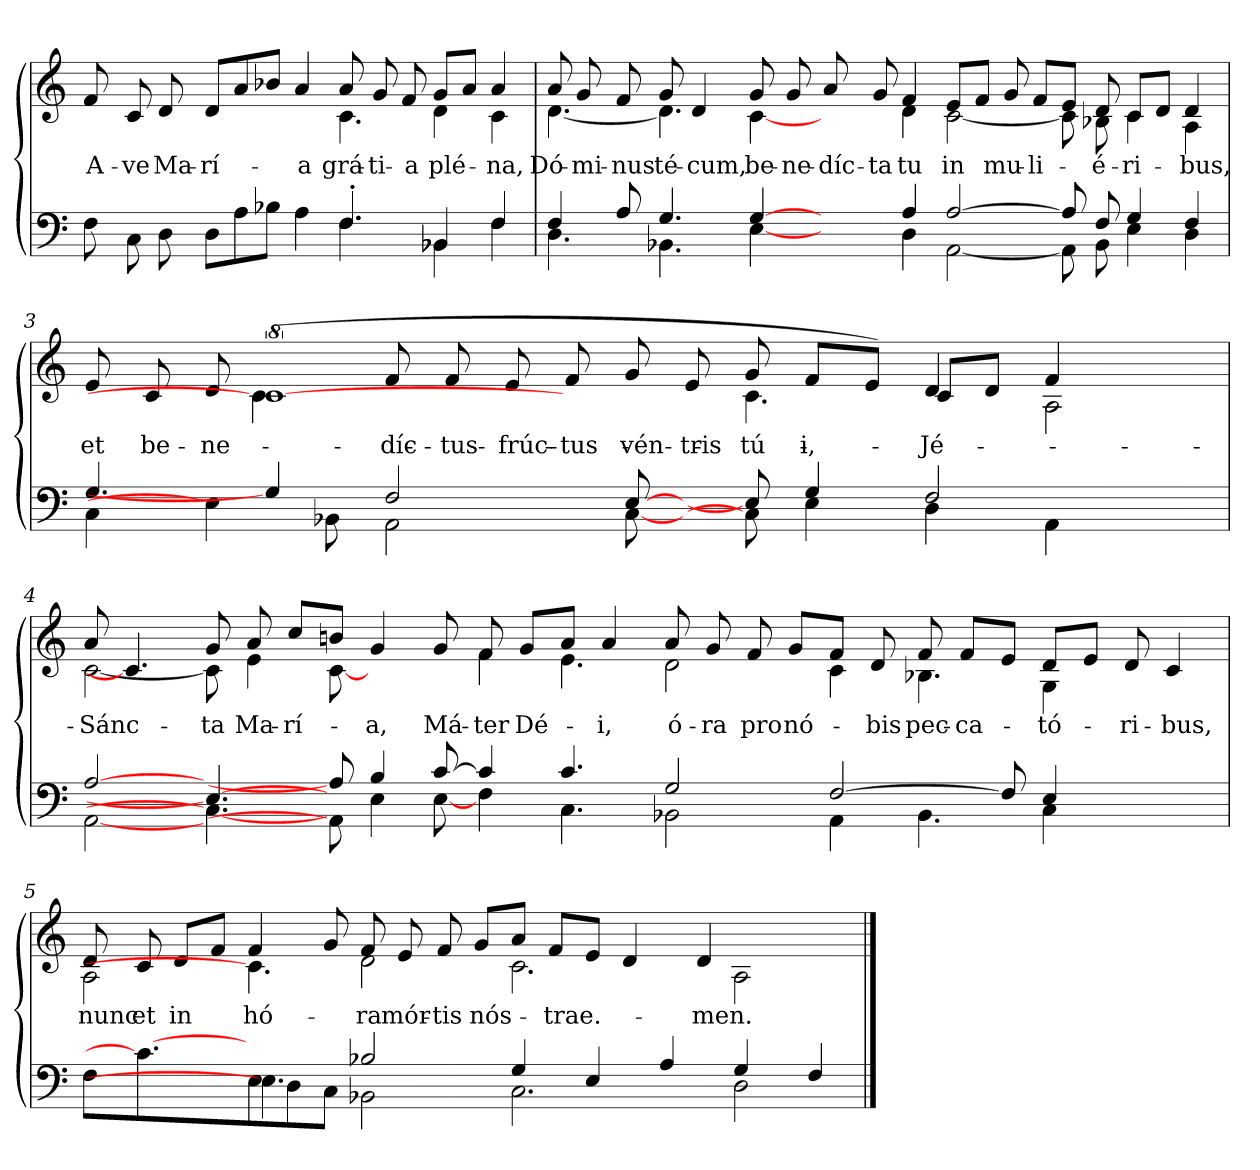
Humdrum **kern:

**kern	**kern	**text
*part1	*part1	*part1
*staff2	*staff1	*staff1
*clefF4	*clefG2	*
*k[]	*k[]	*
*C:	*C:	*
=1	=1	=1
*^	*	*
!	!	!	!LO:LY:b
*	*	*^	*
1ryy	8F\	8f/	1ryy	A-
!	!	!	!	!LO:LY:b
.	8C\	8c/	.	-ve
!	!	!	!	!LO:LY:b
.	8D\	8d/	.	Ma-
!	!	!	!	!LO:LY:b
.	8D\L	8d/L	.	-rí-
.	8A\	8a/	.	.
.	8B-X\J	8b-X/J	.	.
!	!	!	!	!LO:LY:b
.	4A\	4a/	.	-a
!	!	!	!	!LO:LY:b
4.F'>/	4.F\	8a/	4.c\	grá-
!	!	!	!	!LO:LY:b
.	.	8g/	.	-ti-
!	!	!	!	!LO:LY:b
.	.	8f/	.	-a
!	!	!	!	!LO:LY:b
4BB-X/	4BB-\	8g/L	4d\	plé-
.	.	8a/J	.	.
!	!	!	!	!LO:LY:b
4F/	4F\	4a/	4c\	-na,
!!LO:LB:g=z	!!
=2	=2	=2	=2	=2
!	!	!	!	!LO:LY:b
4F/	4.D\	8a/	[<4.d\	Dó-
!	!	!	!	!LO:LY:b
.	.	8g/	.	-mi-
!	!	!	!	!LO:LY:b
8A/	.	8f/	.	-nus
!	!	!	!	!LO:LY:b
4.G/	4.BB-X\	8g/	4.d\]	té-
!	!	!	!	!LO:LY:b
.	.	4d/	.	-cum,
!	!	!	!	!LO:LY:b
[4G/	[4E\	8g/	[4c\	be-
!	!	!	!	!LO:LY:b
.	.	8g/	.	-ne-
!	!	!	!	!LO:LY:b
4ryy	4ryy	8a/	4ryy	-díc-
!	!	!	!	!LO:LY:b
.	.	8g/	.	-ta
!	!	!	!	!LO:LY:b
4A/	4D\	4f/	4d\	tu
!	!	!	!	!LO:LY:b
[>2A/	[<2AA\	8e/L	[<2c\	in
.	.	8f/J	.	.
!	!	!	!	!LO:LY:b
.	.	8g/	.	mu-
!	!	!	!	!LO:LY:b
.	.	8f/L	.	-li-
8A/]	8AA\]	8e/J	8c\]	.
!	!	!	!	!LO:LY:b
8F/	8BB-\	8d/	8B-X\	-é-
!	!	!	!	!LO:LY:b
4G/	4E\	8c/L	4c\	-ri-
.	.	8d/J	.	.
!	!	!	!	!LO:LY:b
4F/	4D\	4d/	4A\	-bus,
!!LO:LB:g=z	!!
=3	=3	=3	=3	=3
!	!	!	!	!LO:LY:b
4.G/	4C\	8e/	4.ryy	et
!	!	!	!	!LO:LY:b
.	.	8c/	.	be-
!	!	!	!	!LO:LY:b
.	4E\]	8d/	.	-ne-
4G/]	.	(<[8%5c	4c\]	.
.	8BB-X\	.	.	.
!	!	!	!	!LO:LY:b
2F/	2AA\	.	8f/	díc-
!	!	!	!	!LO:LY:b
.	.	.	8f/	-tus
!	!	!	!	!LO:LY:b
.	.	.	8e/	frúc-
!	!	!	!	!LO:LY:b
.	.	4.ryy	8f/	-tus
!	!	!	!	!LO:LY:b
[>8E/	[<8C\	.	8g/	vén-
!	!	!	!	!LO:LY:b
8ryy	8ryy	.	8e/	-tris
!	!	!	!	!LO:LY:b
8E/]	8C\]	4.c\	8g/	tú-
!	!	!	!	!LO:LY:b
4G/	4E\	.	8f/L	-i,
.	.	.	8e/J)	.
!	!	!	!	!LO:LY:b
!	!	!	!	!LO:LY:b
2F/	4D\	4d/	8c/L	Jé-
.	.	.	8d/J	.
.	4AA\	4f/	2A\	.
4ryy	4ryy	4ryy	.	.
!!LO:LB:g=z	!!
=4	=4	=4	=4	=4
!	!	!	!	!LO:LY:b
[>2A/	[<2AA\	8a/	[<2c\	-Sánc-
.	.	4.c]	.	.
!	!	!	!	!LO:LY:b:rj
4.E/_	4.C\_	8g/	8c\]	-ta
!	!	!	!	!LO:LY:b
.	.	8a/	4e\	Ma-
!	!	!	!	!LO:LY:b
.	.	8cc/L	.	-rí-
8A/]	8AA\]	8bn/J	[8c\	.
!	!	!	!	!LO:LY:b
4B/	4E\	4g/	4.ryy	-a,
!	!	!	!	!LO:LY:b
[>8c/	[8E\	8g/	.	Má-
!	!	!	!	!LO:LY:b:rj
4c/]	4F\	8f/	4f\	-ter
!	!	!	!	!LO:LY:b
.	.	8g/L	.	Dé-
4.c/	4.C\	8a/J	4.e\	.
!	!	!	!	!LO:LY:b
.	.	4a/	.	-i,
!	!	!	!	!LO:LY:b
2G/	2BB-X\	8a/	2d\	ó-
!	!	!	!	!LO:LY:b
.	.	8g/	.	-ra
!	!	!	!	!LO:LY:b
.	.	8f/	.	pro
!	!	!	!	!LO:LY:b
.	.	8g/L	.	nó-
[>2F/	4AA\	8f/J	4c\	.
!	!	!	!	!LO:LY:b
.	.	8d/	.	-bis
!	!	!	!	!LO:LY:b
.	4.BB-\	8f/	4.B-X\	pec-
!	!	!	!	!LO:LY:b:rj
.	.	8f/L	.	-ca-
8F/]	.	8e/J	.	.
!	!	!	!	!LO:LY:b
4E/	4C\	8d/L	4G\	-tó-
.	.	8e/J	.	.
!	!	!	!	!LO:LY:b
4.ryy	4.ryy	8d/	4.ryy	-ri-
!	!	!	!	!LO:LY:b
.	.	4c/	.	-bus,
!!LO:LB:g=z	!!
=5	=5	=5	=5	=5
!	!	!	!	!LO:LY:b
8F\L	2ryy	8d/	2A\	nunc
!	!	!	!	!LO:LY:b
4.c/_	.	8c/	.	et
!	!	!	!	!LO:LY:b
.	.	8d/L	.	in
.	.	8f/J	.	.
!	!	!	!	!LO:LY:b
8E\	4.E\]	4f/	4.c\]	hó-
8D\	.	.	.	.
8C\J	.	8g/	.	.
!	!	!	!	!LO:LY:b
2BB-X\	2B-X/	8f/	2d\	-ra
!	!	!	!	!LO:LY:b
.	.	8e/	.	mór-
!	!	!	!	!LO:LY:b
.	.	8f/	.	-tis
!	!	!	!	!LO:LY:b
.	.	8g/L	.	nós-
4G/	2.C\	8a/J	2.c\	.
!	!	!	!	!LO:LY:b
.	.	8f/L	.	-trae.-
4E/	.	8e/J	.	.
.	.	4d/	.	.
4A/	.	.	.	.
!	!	!	!	!LO:LY:b
.	.	4d/	.	-men.
4G/	2D\	.	2A<\	.
.	.	4.ryy	.	.
4F/	.	.	.	.
*v	*v	*	*	*
*	*v	*v	*
==	==	==
*-	*-	*-
